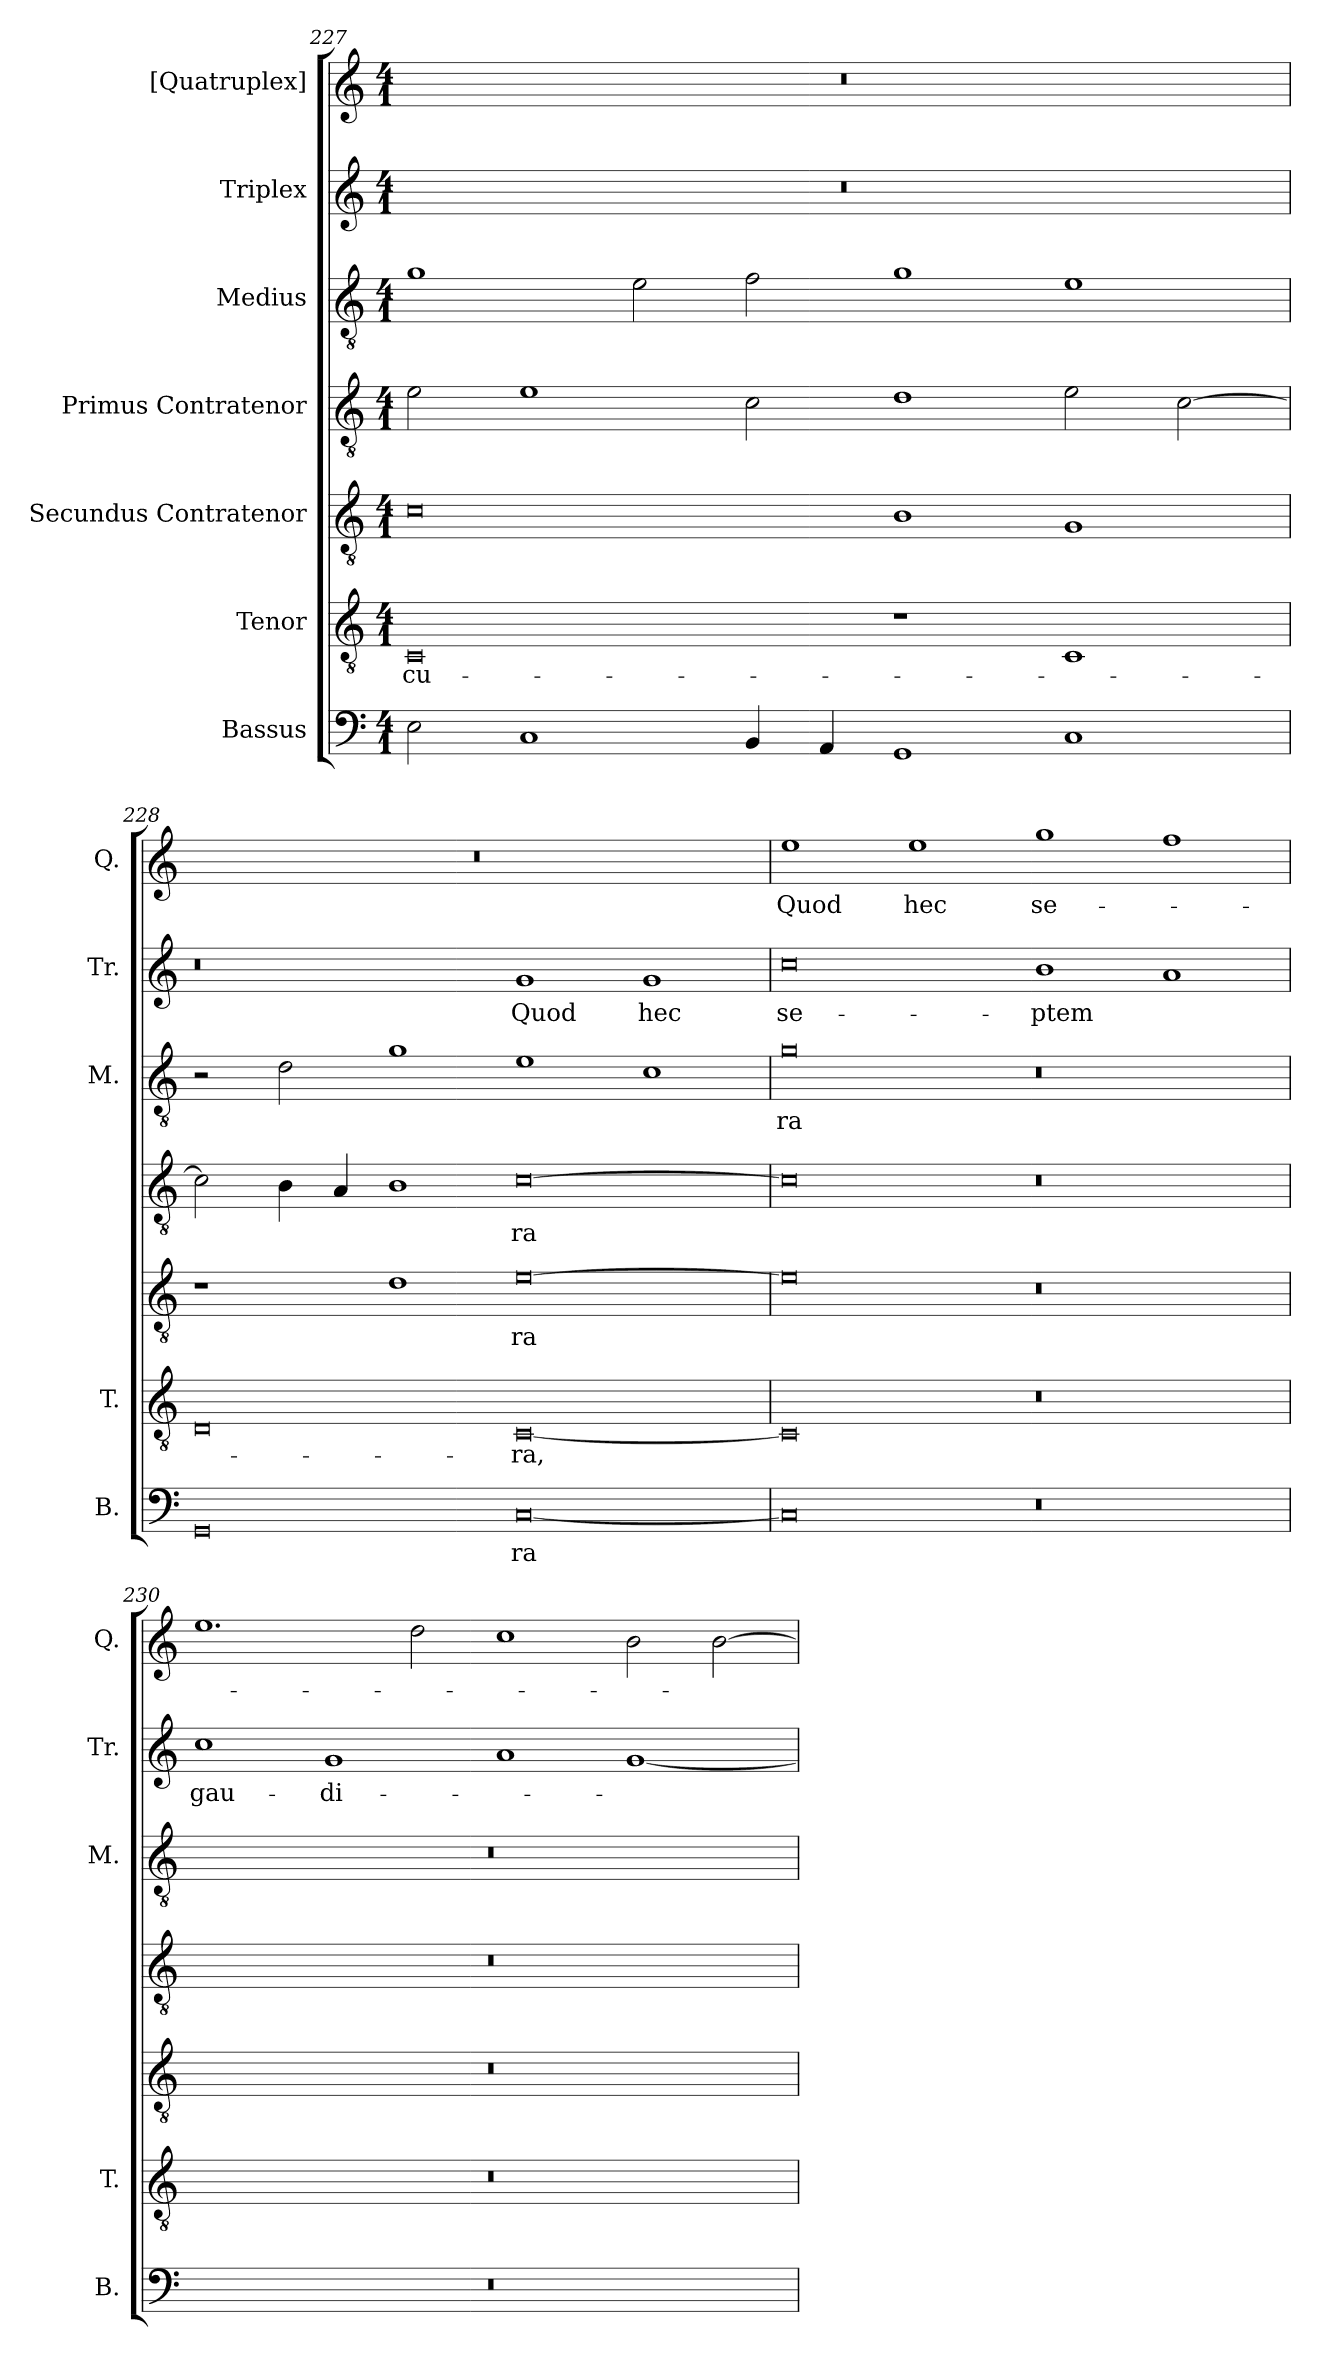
**kern	**text	**kern	**text	**kern	**text	**kern	**text	**kern	**text	**kern	**text	**kern	**text
*part7	*part7	*part6	*part6	*part5	*part5	*part4	*part4	*part3	*part3	*part2	*part2	*part1	*part1
*staff7	*staff7	*staff6	*staff6	*staff5	*staff5	*staff4	*staff4	*staff3	*staff3	*staff2	*staff2	*staff1	*staff1
*I"Bassus	*	*I"Tenor	*	*I"Secundus Contratenor	*	*I"Primus Contratenor	*	*I"Medius	*	*I"Triplex	*	*I"[Quatruplex]	*
*I'B.	*	*I'T.	*	*	*	*	*	*I'M.	*	*I'Tr.	*	*I'Q.	*
*clefF4	*	*clefGv2	*	*clefGv2	*	*clefGv2	*	*clefGv2	*	*clefG2	*	*clefG2	*
*	*	*ITrd7c12	*	*ITrd7c12	*	*ITrd7c12	*	*ITrd7c12	*	*	*	*	*
*k[]	*	*k[]	*	*k[]	*	*k[]	*	*k[]	*	*k[]	*	*k[]	*
*C:	*	*C:	*	*C:	*	*C:	*	*C:	*	*C:	*	*C:	*
*M4/1	*	*M4/1	*	*M4/1	*	*M4/1	*	*M4/1	*	*M4/1	*	*M4/1	*
=227	=227	=227	=227	=227	=227	=227	=227	=227	=227	=227	=227	=227	=227
!	!	!	!LO:LY:b:color=#000000	!	!	!	!	!	!	!LO:N:vis=1	!	!LO:N:vis=1	!
2Ei\	.	0CCi	-cu-	0Ci	.	2Ei\	.	1Gi	.	00r	.	00r	.
1Ci	.	.	.	.	.	1Ei	.	.	.	.	.	.	.
.	.	.	.	.	.	.	.	2Ei\	.	.	.	.	.
4BBi/	.	.	.	.	.	2Ci\	.	2Fi\	.	.	.	.	.
4AAi/	.	.	.	.	.	.	.	.	.	.	.	.	.
1GGi	.	1r	.	1BBi	.	1Di	.	1Gi	.	.	.	.	.
1Ci	.	1CCi	.	1GGi	.	2Ei\	.	1Ei	.	.	.	.	.
.	.	.	.	.	.	[>2Ci\	.	.	.	.	.	.	.
=228`	=228`	=228`	=228`	=228`	=228`	=228`	=228`	=228`	=228`	=228`	=228`	=228`	=228`
!	!	!	!	!	!	!	!	!	!	!	!	!LO:N:vis=1	!
0GGi	.	0DDi	.	1r	.	2Ci\]	.	2r	.	0r	.	00r	.
.	.	.	.	.	.	4BBi\	.	2Di\	.	.	.	.	.
.	.	.	.	.	.	4AAi/	.	.	.	.	.	.	.
.	.	.	.	1Di	.	1BBi	.	1Gi	.	.	.	.	.
!	!LO:LY:b:color=#000000	!	!	!	!	!	!	!	!	!	!	!	!
!	!	!	!LO:LY:b:color=#000000	!	!	!	!	!	!	!	!	!	!
!	!	!	!	!	!LO:LY:b:color=#000000	!	!	!	!	!	!	!	!
!	!	!	!	!	!	!	!LO:LY:b:color=#000000	!	!	!	!	!	!
!	!	!	!	!	!	!	!	!	!	!	!LO:LY:b:color=#000000	!	!
[<0Ci	-ra	[<0CCi	-ra,	[>0Ei	-ra	[>0Ci	-ra	1Ei	.	1gi	Quod	.	.
!	!	!	!	!	!	!	!	!	!	!	!LO:LY:b:color=#000000	!	!
.	.	.	.	.	.	.	.	1Ci	.	1gi	hec	.	.
!!LO:PB:g=z
=229`	=229`	=229`	=229`	=229`	=229`	=229`	=229`	=229`	=229`	=229`	=229`	=229`	=229`
!	!	!	!	!	!	!	!	!	!LO:LY:b:color=#000000	!	!	!	!
!	!	!	!	!	!	!	!	!	!	!	!LO:LY:b:color=#000000	!	!
!	!	!	!	!	!	!	!	!	!	!	!	!	!LO:LY:b:color=#000000
0Ci]	.	0CCi]	.	0Ei]	.	0Ci]	.	0Gi	-ra	0cci	se-	1eei	Quod
!	!	!	!	!	!	!	!	!	!	!	!	!	!LO:LY:b:color=#000000
.	.	.	.	.	.	.	.	.	.	.	.	1eei	hec
!	!	!	!	!	!	!	!	!	!	!	!LO:LY:b:color=#000000	!	!
!	!	!	!	!	!	!	!	!	!	!	!	!	!LO:LY:b:color=#000000
0r	.	0r	.	0r	.	0r	.	0r	.	1bi	-ptem	1ggi	se-
.	.	.	.	.	.	.	.	.	.	1ai	.	1ffi	.
=230`	=230`	=230`	=230`	=230`	=230`	=230`	=230`	=230`	=230`	=230`	=230`	=230`	=230`
!LO:N:vis=1	!	!LO:N:vis=1	!	!LO:N:vis=1	!	!LO:N:vis=1	!	!LO:N:vis=1	!	!	!	!	!
!	!	!	!	!	!	!	!	!	!	!	!LO:LY:b:color=#000000	!	!
00r	.	00r	.	00r	.	00r	.	00r	.	1cci	gau-	1.eei	.
!	!	!	!	!	!	!	!	!	!	!	!LO:LY:b:color=#000000	!	!
.	.	.	.	.	.	.	.	.	.	1gi	-di-	.	.
.	.	.	.	.	.	.	.	.	.	.	.	2ddi\	.
.	.	.	.	.	.	.	.	.	.	1ai	.	1cci	.
.	.	.	.	.	.	.	.	.	.	[<1gi	.	2bi\	.
.	.	.	.	.	.	.	.	.	.	.	.	[>2bi\	.
=`	=`	=`	=`	=`	=`	=`	=`	=`	=`	=`	=`	=`	=`
*-	*-	*-	*-	*-	*-	*-	*-	*-	*-	*-	*-	*-	*-
